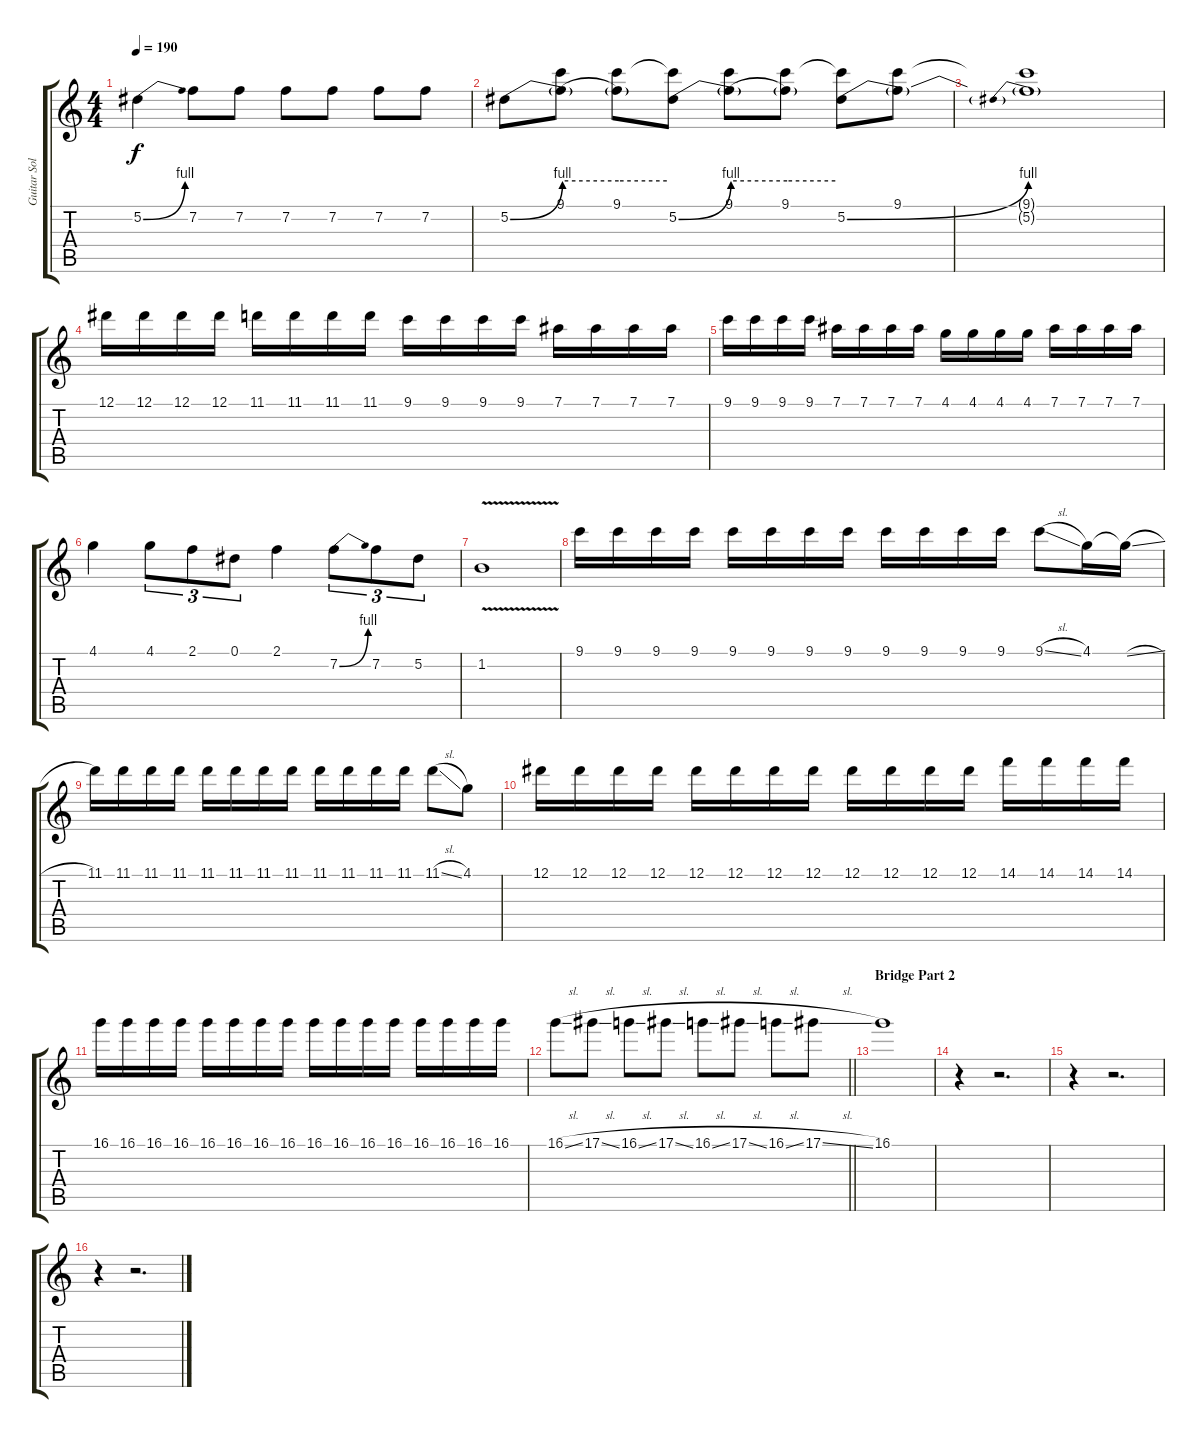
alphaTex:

\track ("Guitar Solo A" "Guitar Sol") {instrument distortionguitar}
\staff {score tabs}
\tuning (Eb4 Bb3 Gb3 Db3 Ab2 Eb2) {hide}
\ts (4 4)
\tempo 190
\clef g2
\ks c
5.2{be (bend 0 0 60 4)}.4{dy f} 7.2.8 7.2.8 7.2.8 7.2.8 7.2.8 7.2.8 |
5.2{be (bend 0 0 60 4)}.8 (9.1 5.2{be (hold 0 4 60 4) t}).8 (9.1 5.2{be (hold 0 4 60 4) t}).8 (9.1{t} 5.2{be (bend 0 0 60 4)}).8 (9.1 5.2{be (hold 0 4 60 4) t}).8 (9.1 5.2{be (hold 0 4 60 4) t}).8 (9.1{t} 5.2{be (bend 0 0 60 4)}).8 (9.1 5.2{t}).8 |
(9.1{t} 5.2{be (prebend 0 4 60 4) t}).1 |
12.1.16 12.1.16 12.1.16 12.1.16 11.1.16 11.1.16 11.1.16 11.1.16 9.1.16 9.1.16 9.1.16 9.1.16 7.1.16 7.1.16 7.1.16 7.1.16 |
9.1.16 9.1.16 9.1.16 9.1.16 7.1.16 7.1.16 7.1.16 7.1.16 4.1.16 4.1.16 4.1.16 4.1.16 7.1.16 7.1.16 7.1.16 7.1.16 |
4.1.4 4.1.8{tu (3 2)} 2.1.8{tu (3 2)} 0.1.8{tu (3 2)} 2.1.4 7.2{be (bend 0 0 60 4)}.8{tu (3 2)} 7.2.8{tu (3 2)} 5.2.8{tu (3 2)} |
1.2{v}.1 |
9.1.16 9.1.16 9.1.16 9.1.16 9.1.16 9.1.16 9.1.16 9.1.16 9.1.16 9.1.16 9.1.16 9.1.16 9.1{sl}.8 4.1.16 4.1{sl t}.16 |
11.1.16 11.1.16 11.1.16 11.1.16 11.1.16 11.1.16 11.1.16 11.1.16 11.1.16 11.1.16 11.1.16 11.1.16 11.1{sl}.8 4.1.8 |
12.1.16 12.1.16 12.1.16 12.1.16 12.1.16 12.1.16 12.1.16 12.1.16 12.1.16 12.1.16 12.1.16 12.1.16 14.1.16 14.1.16 14.1.16 14.1.16 |
16.1.16 16.1.16 16.1.16 16.1.16 16.1.16 16.1.16 16.1.16 16.1.16 16.1.16 16.1.16 16.1.16 16.1.16 16.1.16 16.1.16 16.1.16 16.1.16 |
\barLineRight lightlight
16.1{sl}.8 17.1{sl}.8 16.1{sl}.8 17.1{sl}.8 16.1{sl}.8 17.1{sl}.8 16.1{sl}.8 17.1{sl}.8 |
\section ("" "Bridge Part 2")
16.1.1 |
r.4 r.2{d} |
r.4 r.2{d} |
r.4 r.2{d}
